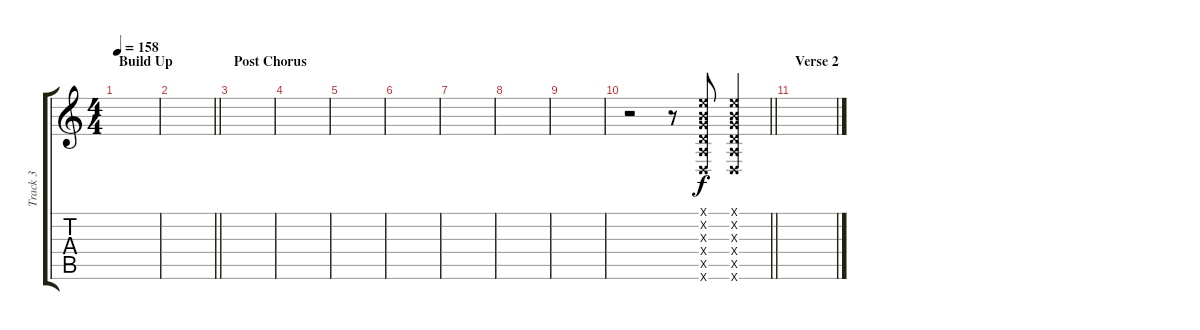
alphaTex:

\track ("Track 3" "Track 3") {instrument overdrivenguitar}
\staff {score tabs}
\tuning (E4 B3 G3 D3 A2 D2) {hide}
\ts (4 4)
\section ("" "Build Up")
\tempo 158
\clef g2
\ks c
|
\barLineRight lightlight
|
\section ("" "Post Chorus")
|
|
|
|
|
|
|
\barLineRight lightlight
r.2 r.8 (0.1{x} 0.2{x} 0.3{x} 0.4{x} 0.5{x} 0.6{x}).8 (0.1{x} 0.2{x} 0.3{x} 0.4{x} 0.5{x} 0.6{x}).4 |
\section ("" "Verse 2")
